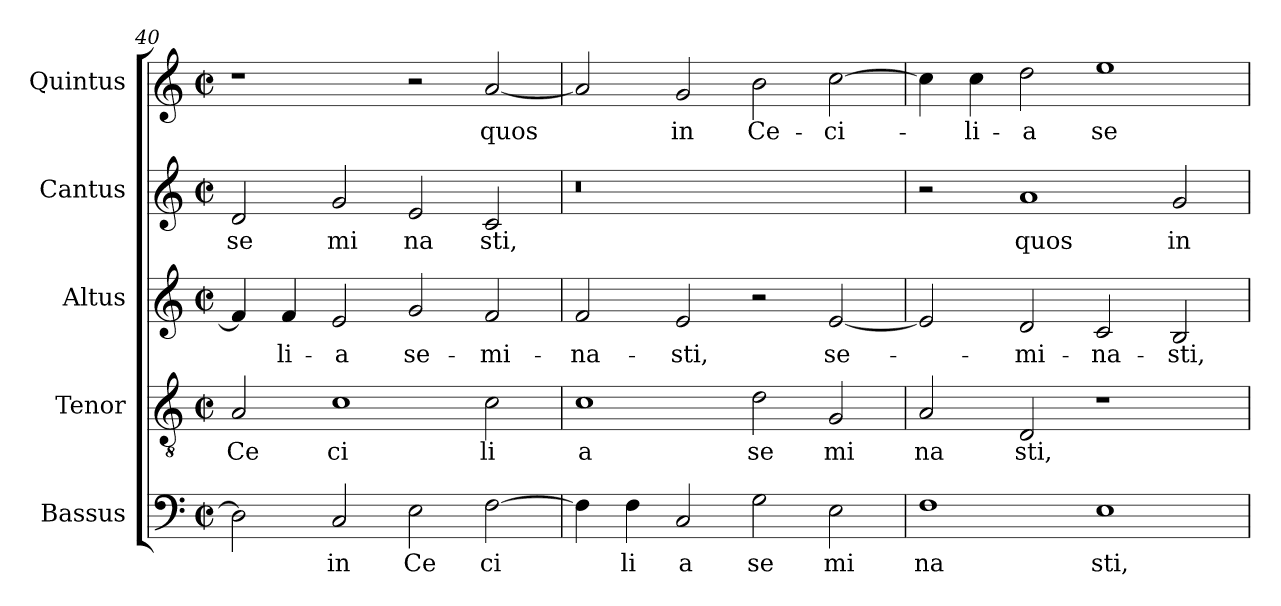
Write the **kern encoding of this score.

**kern	**text	**kern	**text	**kern	**text	**kern	**text	**kern	**text
*part5	*part5	*part4	*part4	*part3	*part3	*part2	*part2	*part1	*part1
*staff5	*staff5	*staff4	*staff4	*staff3	*staff3	*staff2	*staff2	*staff1	*staff1
*I"Bassus	*	*I"Tenor	*	*I"Altus	*	*I"Cantus	*	*I"Quintus	*
*clefF4	*	*clefGv2	*	*clefG2	*	*clefG2	*	*clefG2	*
*M2/2	*	*M2/2	*	*M2/2	*	*M2/2	*	*M2/2	*
*met(c|)	*	*met(c|)	*	*met(c|)	*	*met(c|)	*	*met(c|)	*
=40	=40	=40	=40	=40	=40	=40	=40	=40	=40
!	!	!	!LO:LY:b:cj	!	!	!	!LO:LY:b:cj	!	!
2D\]	.	2A/	Ce	4f/]	.	2d/	se	1r	.
!	!	!	!	!	!LO:LY:b:cj	!	!	!	!
.	.	.	.	4f/	-li-	.	.	.	.
!	!LO:LY:b:cj	!	!LO:LY:b:cj	!	!LO:LY:b:cj	!	!LO:LY:b:cj	!	!
2C/	in	1c	ci	2e/	-a	2g/	mi	.	.
!	!LO:LY:b:cj	!	!	!	!LO:LY:b:cj	!	!LO:LY:b:cj	!	!
2E\	Ce	.	.	2g/	se-	2e/	na	2r	.
!	!LO:LY:b:cj	!	!LO:LY:b:cj	!	!LO:LY:b:cj	!	!LO:LY:b:cj	!	!LO:LY:b
[>2F\	ci	2c\	li	2f/	-mi-	2c/	sti,	[<2a/	quos
=41	=41	=41	=41	=41	=41	=41	=41	=41	=41
!	!	!	!LO:LY:b:cj	!	!LO:LY:b:cj	!	!	!	!
4F\]	.	1c	a	2f/	-na-	0r	.	2a/]	.
!	!LO:LY:b:cj	!	!	!	!	!	!	!	!
4F\	li	.	.	.	.	.	.	.	.
!	!LO:LY:b:cj	!	!	!	!LO:LY:b:cj	!	!	!	!LO:LY:b:cj
2C/	a	.	.	2e/	-sti,	.	.	2g/	in
!	!LO:LY:b:cj	!	!LO:LY:b:cj	!	!	!	!	!	!LO:LY:b:cj
2G\	se	2d\	se	2r	.	.	.	2b\	Ce-
!	!LO:LY:b:cj	!	!LO:LY:b:cj	!	!LO:LY:b:cj	!	!	!	!LO:LY:b:cj
2E\	mi	2G/	mi	[<2e/	se-	.	.	[>2cc\	-ci-
=42	=42	=42	=42	=42	=42	=42	=42	=42	=42
!	!LO:LY:b:cj	!	!LO:LY:b:cj	!	!	!	!	!	!
1F	na	2A/	na	2e/]	.	2r	.	4cc\]	.
!	!	!	!	!	!	!	!	!	!LO:LY:b:cj
.	.	.	.	.	.	.	.	4cc\	-li-
!	!	!	!LO:LY:b:cj	!	!LO:LY:b:cj	!	!LO:LY:b:cj	!	!LO:LY:b:cj
.	.	2D/	sti,	2d/	-mi-	1a	quos	2dd\	-a
!	!LO:LY:b:cj	!	!	!	!LO:LY:b:cj	!	!	!	!LO:LY:b:cj
1E	sti,	1r	.	2c/	-na-	.	.	1ee	se-
!	!	!	!	!	!LO:LY:b:cj	!	!LO:LY:b:cj	!	!
.	.	.	.	2B/	-sti,	2g/	in	.	.
=	=	=	=	=	=	=	=	=	=
*-	*-	*-	*-	*-	*-	*-	*-	*-	*-
